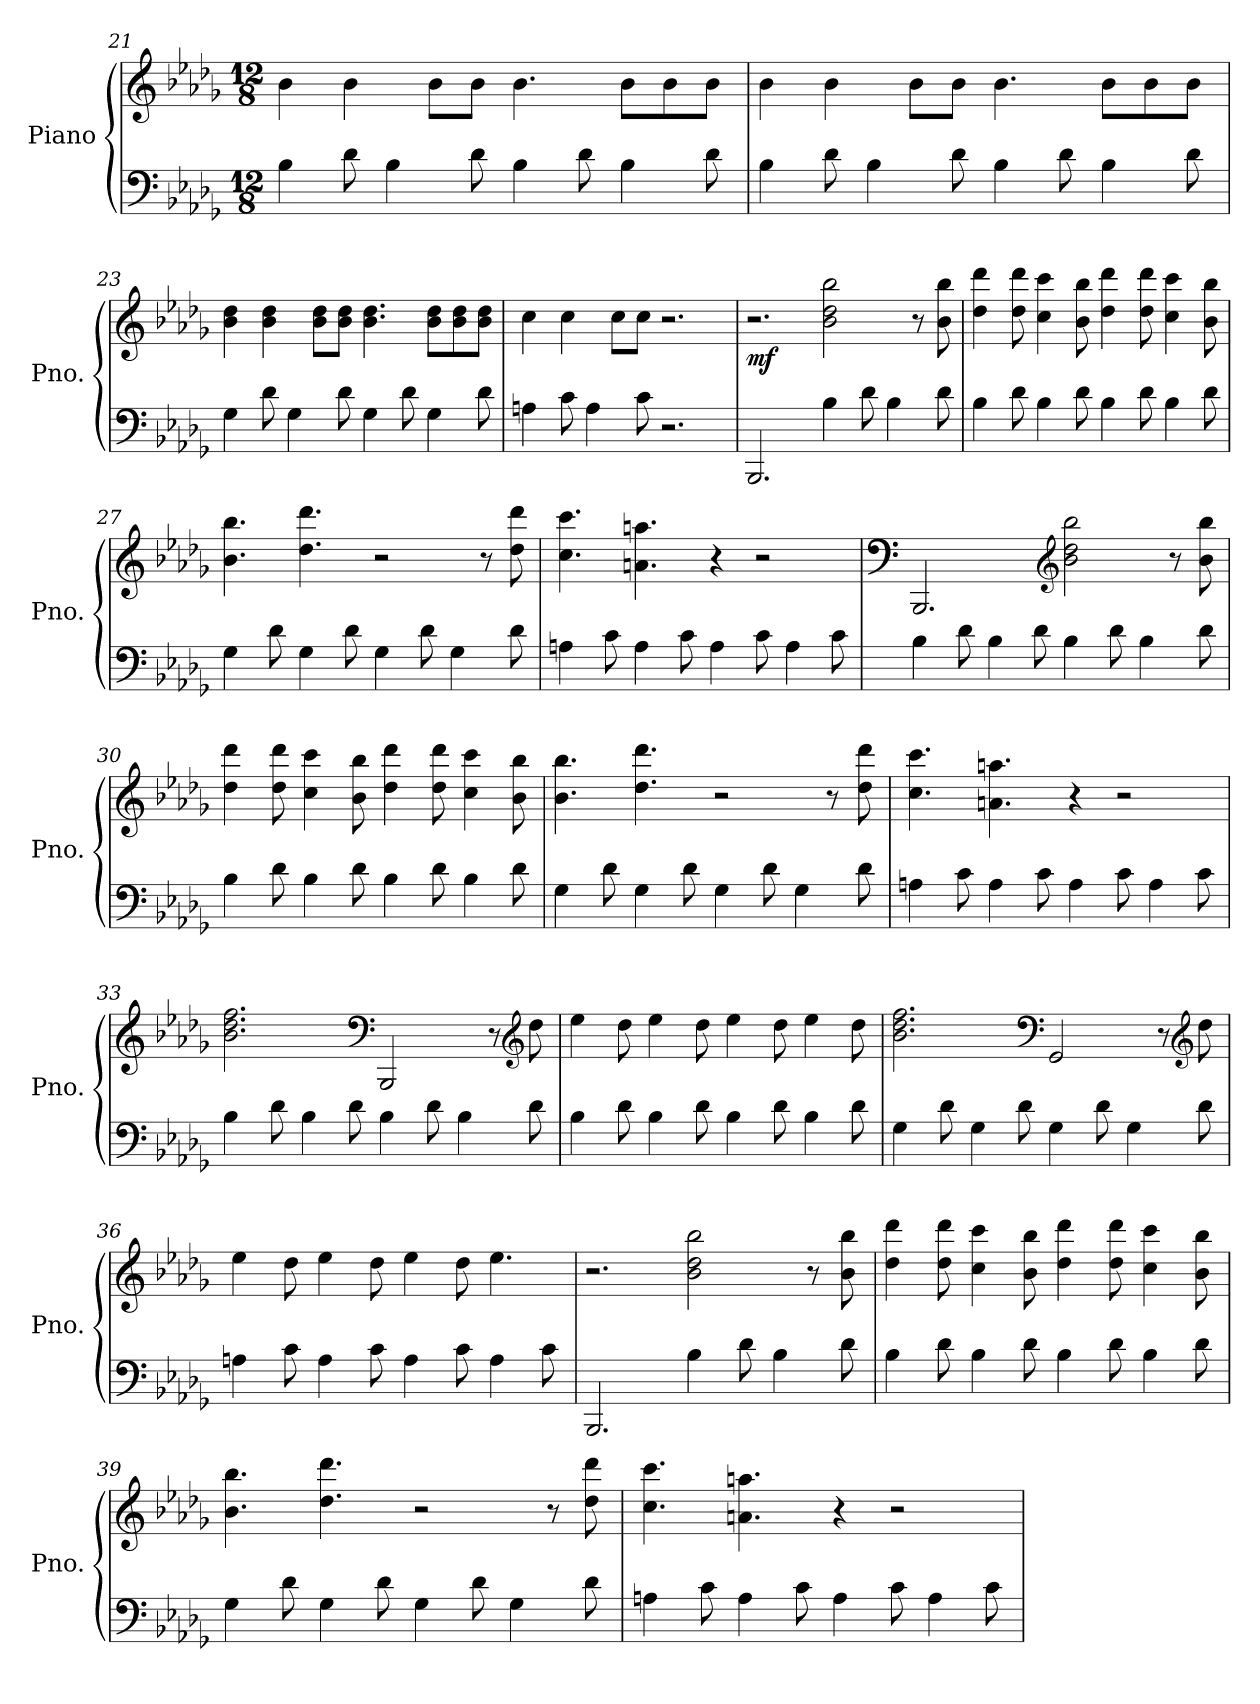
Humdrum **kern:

**kern	**kern	**dynam
*part1	*part1	*part1
*staff2	*staff1	*staff1/2
*I"Piano	*	*
*I'Pno.	*	*
*clefF4	*clefG2	*
*k[b-e-a-d-g-]	*k[b-e-a-d-g-]	*
*M12/8	*M12/8	*
=21	=21	=21
4B-\	4b-\	.
8d-\	4b-\	.
4B-\	.	.
.	8b-\L	.
8d-\	8b-\J	.
4B-\	4.b-\	.
8d-\	.	.
4B-\	8b-\L	.
.	8b-\	.
8d-\	8b-\J	.
=22	=22	=22
4B-\	4b-\	.
8d-\	4b-\	.
4B-\	.	.
.	8b-\L	.
8d-\	8b-\J	.
4B-\	4.b-\	.
8d-\	.	.
4B-\	8b-\L	.
.	8b-\	.
8d-\	8b-\J	.
!!LO:PB:g=z
=23	=23	=23
4G-\	4b-\ 4dd-\	.
8d-\	4b-\ 4dd-\	.
4G-\	.	.
.	8b-\ 8dd-\L	.
8d-\	8b-\ 8dd-\J	.
4G-\	4.b-\ 4.dd-\	.
8d-\	.	.
4G-\	8b-\ 8dd-\L	.
.	8b-\ 8dd-\	.
8d-\	8b-\ 8dd-\J	.
=24	=24	=24
4An\	4cc\	.
8c\	4cc\	.
4A\	.	.
.	8cc\L	.
8c\	8cc\J	.
2.r	2.r	.
=25	=25	=25
!	!	!LO:DY:b
2.BBB-/	2.r	mf
4B-\	2b-\ 2dd-\ 2bb-\	.
8d-\	.	.
4B-\	.	.
.	8r	.
8d-\	8b-\ 8bb-\	.
=26	=26	=26
4B-\	4dd-\ 4ddd-\	.
8d-\	8dd-\ 8ddd-\	.
4B-\	4cc\ 4ccc\	.
8d-\	8b-\ 8bb-\	.
4B-\	4dd-\ 4ddd-\	.
8d-\	8dd-\ 8ddd-\	.
4B-\	4cc\ 4ccc\	.
8d-\	8b-\ 8bb-\	.
=27	=27	=27
4G-\	4.b-\ 4.bb-\	.
8d-\	.	.
4G-\	4.dd-\ 4.ddd-\	.
8d-\	.	.
4G-\	2r	.
8d-\	.	.
4G-\	.	.
.	8r	.
8d-\	8dd-\ 8ddd-\	.
!!LO:LB:g=z
=28	=28	=28
4An\	4.cc\ 4.ccc\	.
8c\	.	.
4A\	4.an\ 4.aan\	.
8c\	.	.
4A\	4r	.
8c\	2r	.
4A\	.	.
8c\	.	.
=29	=29	=29
*	*clefF4	*
4B-\	2.BBB-/	.
8d-\	.	.
4B-\	.	.
8d-\	.	.
*	*clefG2	*
4B-\	2b-\ 2dd-\ 2bb-\	.
8d-\	.	.
4B-\	.	.
.	8r	.
8d-\	8b-\ 8bb-\	.
=30	=30	=30
4B-\	4dd-\ 4ddd-\	.
8d-\	8dd-\ 8ddd-\	.
4B-\	4cc\ 4ccc\	.
8d-\	8b-\ 8bb-\	.
4B-\	4dd-\ 4ddd-\	.
8d-\	8dd-\ 8ddd-\	.
4B-\	4cc\ 4ccc\	.
8d-\	8b-\ 8bb-\	.
=31	=31	=31
4G-\	4.b-\ 4.bb-\	.
8d-\	.	.
4G-\	4.dd-\ 4.ddd-\	.
8d-\	.	.
4G-\	2r	.
8d-\	.	.
4G-\	.	.
.	8r	.
8d-\	8dd-\ 8ddd-\	.
!!LO:LB:g=z
=32	=32	=32
4An\	4.cc\ 4.ccc\	.
8c\	.	.
4A\	4.an\ 4.aan\	.
8c\	.	.
4A\	4r	.
8c\	2r	.
4A\	.	.
8c\	.	.
=33	=33	=33
4B-\	2.b-\ 2.dd-\ 2.ff\	.
8d-\	.	.
4B-\	.	.
8d-\	.	.
*	*clefF4	*
4B-\	2BBB-/	.
8d-\	.	.
4B-\	.	.
.	8r	.
*	*clefG2	*
8d-\	8dd-\	.
=34	=34	=34
4B-\	4ee-\	.
8d-\	8dd-\	.
4B-\	4ee-\	.
8d-\	8dd-\	.
4B-\	4ee-\	.
8d-\	8dd-\	.
4B-\	4ee-\	.
8d-\	8dd-\	.
=35	=35	=35
4G-\	2.b-\ 2.dd-\ 2.ff\	.
8d-\	.	.
4G-\	.	.
8d-\	.	.
*	*clefF4	*
4G-\	2GG-/	.
8d-\	.	.
4G-\	.	.
.	8r	.
*	*clefG2	*
8d-\	8dd-\	.
!!LO:LB:g=z
=36	=36	=36
4An\	4ee-\	.
8c\	8dd-\	.
4A\	4ee-\	.
8c\	8dd-\	.
4A\	4ee-\	.
8c\	8dd-\	.
4A\	4.ee-\	.
8c\	.	.
=37	=37	=37
2.BBB-/	2.r	.
4B-\	2b-\ 2dd-\ 2bb-\	.
8d-\	.	.
4B-\	.	.
.	8r	.
8d-\	8b-\ 8bb-\	.
=38	=38	=38
4B-\	4dd-\ 4ddd-\	.
8d-\	8dd-\ 8ddd-\	.
4B-\	4cc\ 4ccc\	.
8d-\	8b-\ 8bb-\	.
4B-\	4dd-\ 4ddd-\	.
8d-\	8dd-\ 8ddd-\	.
4B-\	4cc\ 4ccc\	.
8d-\	8b-\ 8bb-\	.
=39	=39	=39
4G-\	4.b-\ 4.bb-\	.
8d-\	.	.
4G-\	4.dd-\ 4.ddd-\	.
8d-\	.	.
4G-\	2r	.
8d-\	.	.
4G-\	.	.
.	8r	.
8d-\	8dd-\ 8ddd-\	.
=40	=40	=40
4An\	4.cc\ 4.ccc\	.
8c\	.	.
4A\	4.an\ 4.aan\	.
8c\	.	.
4A\	4r	.
8c\	2r	.
4A\	.	.
8c\	.	.
=	=	=
*-	*-	*-
